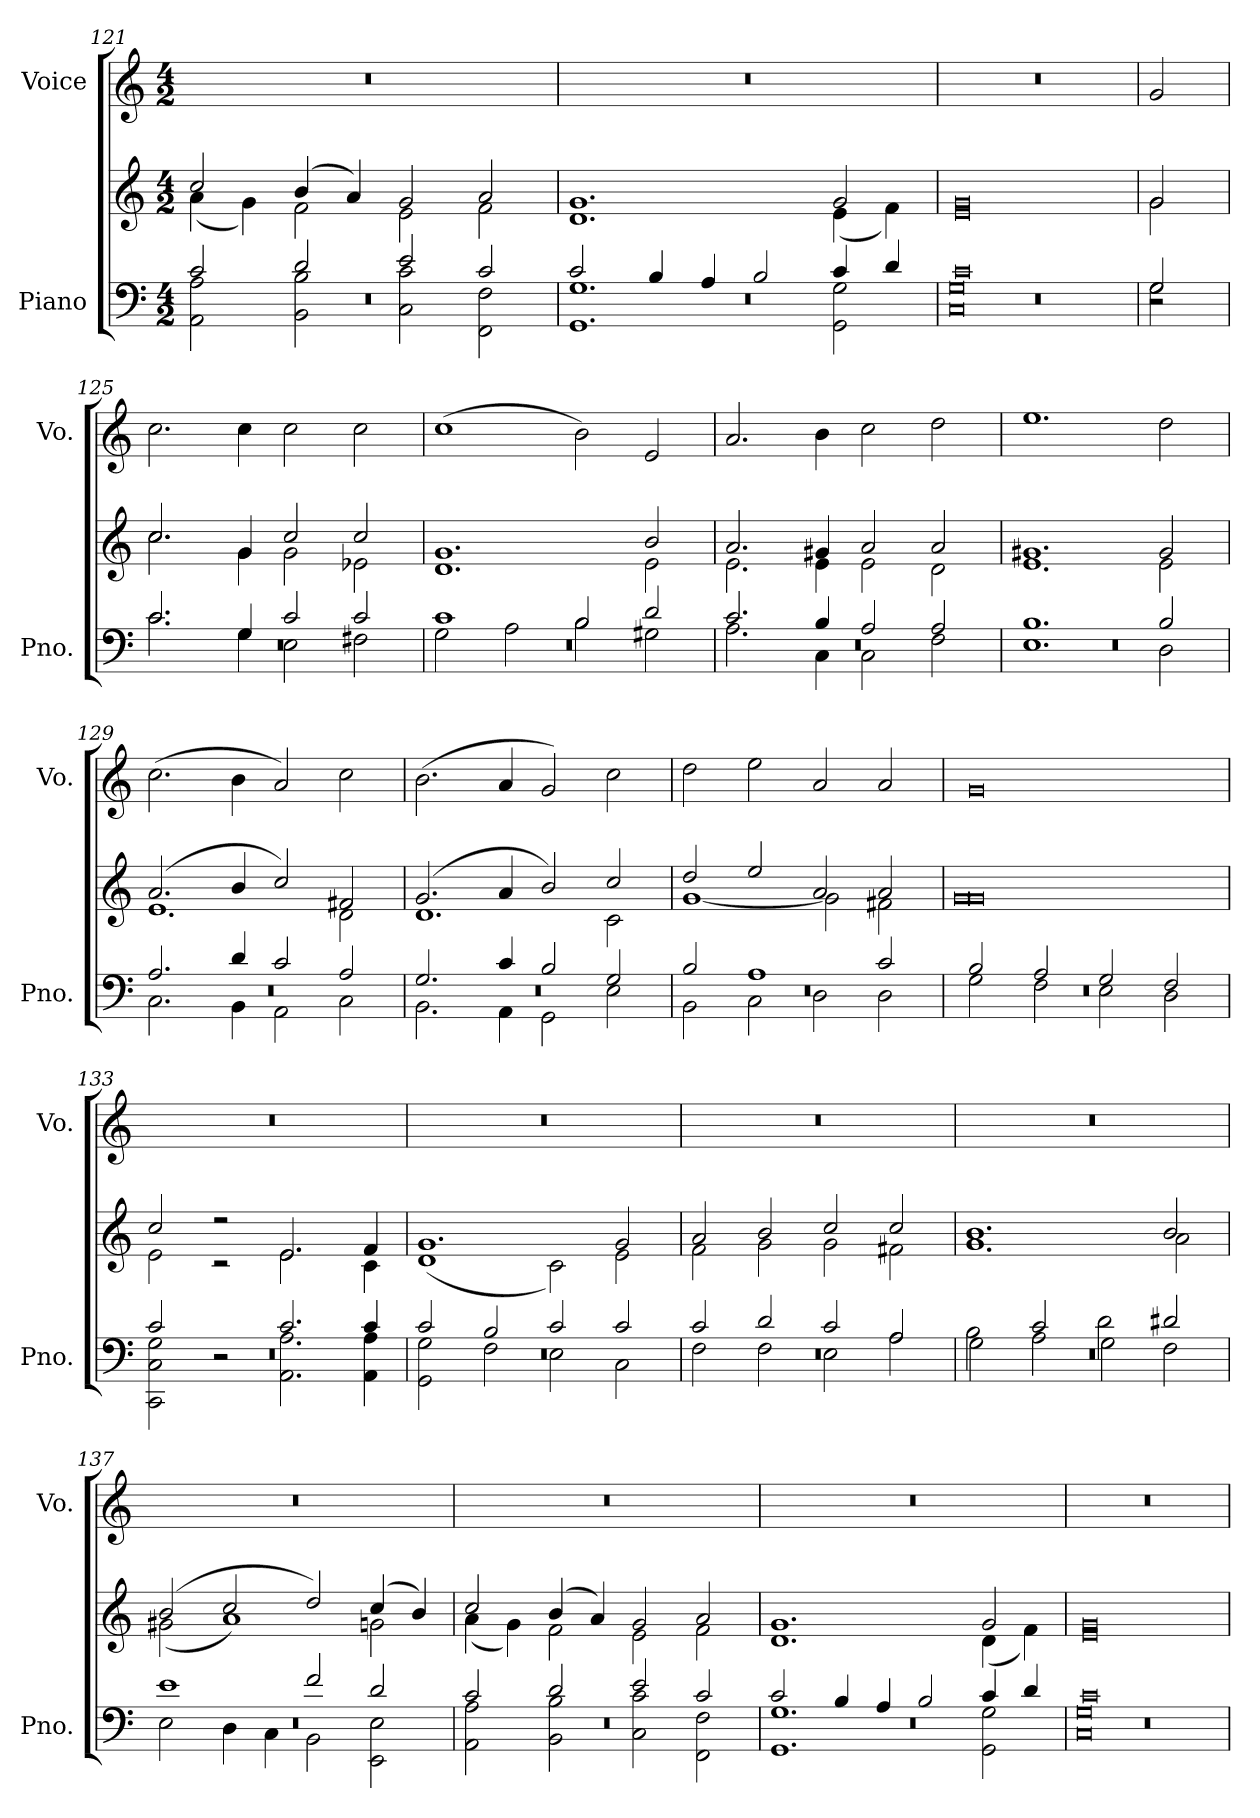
**kern	**kern	**kern
*part2	*part2	*part1
*staff3	*staff2	*staff1
*I"Piano	*	*I"Voice
*I'Pno.	*	*I'Vo.
*clefF4	*clefG2	*clefG2
*k[]	*k[]	*k[]
*C:	*C:	*C:
*M4/2	*M4/2	*M4/2
=121	=121	=121
*^	*^	*
*	*^	*	*	*
0r	2c/	2AA\ 2A\	2cc/	(4a\	0r
.	.	.	.	4g\)	.
.	2d/	2BB\ 2B\	(4b/	2f\	.
.	.	.	4a/)	.	.
.	2e/	2C\ 2c\	2g/	2e\	.
.	2c/	2FF\ 2F\	2a/	2f\	.
=122	=122	=122	=122	=122	=122
0r	2c/	1.GG 1.G	1.g	1.d	0r
.	4B/	.	.	.	.
.	4A/	.	.	.	.
.	2B/	.	.	.	.
.	4c/	2GG\ 2G\	2g/	(4e\	.
.	4d/	.	.	4f\)	.
!!LO:LB:g=z
=123	=123	=123	=123	=123	=123
0r	0c	0C 0G	0g	0e	0r
=124	=124	=124	=124	=124	=124
2r	2G/	2G\	2g/	2g\	2g/
=125	=125	=125	=125	=125	=125
0r	2.c/	2.c\	2.cc/	2.cc\	2.cc\
.	4G/	4G\	4g/	4g\	4cc\
.	2c/	2E\	2cc/	2g\	2cc\
.	2c/	2F#X\	2cc/	2e-X\	2cc\
=126	=126	=126	=126	=126	=126
0r	1c	2G\	1.g	1.d	(1cc
.	.	2A\	.	.	.
.	2B/	2B\	.	.	2b\)
.	2d/	2G#X\	2b/	2e\	2e/
=127	=127	=127	=127	=127	=127
0r	2.c/	2.A\	2.a/	2.e\	2.a/
.	4B/	4C\	4g#X/	4e\	4b\
.	2A/	2C\	2a/	2e\	2cc\
.	2A/	2F\	2a/	2d\	2dd\
=128	=128	=128	=128	=128	=128
0r	1.B	1.E	1.g#X	1.e	1.ee
.	2B/	2D\	2g#/	2e\	2dd\
=129	=129	=129	=129	=129	=129
0r	2.A/	2.C\	(2.a/	1.e	(2.cc\
.	4d/	4BB\	4b/	.	4b\
.	2c/	2AA\	2cc/)	.	2a/)
.	2A/	2C\	2f#X/	2d\	2cc\
=130	=130	=130	=130	=130	=130
0r	2.G/	2.BB\	(2.g/	1.d	(2.b\
.	4c/	4AA\	4a/	.	4a/
.	2B/	2GG\	2b/)	.	2g/)
.	2G/	2E\	2cc/	2c\	2cc\
!!LO:PB:g=z
=131	=131	=131	=131	=131	=131
0r	2B/	2BB\	2dd/	[1g	2dd\
.	1A	2C\	2ee/	.	2ee\
.	.	2D\	2a/	2g\]	2a/
.	2c/	2D\	2a/	2f#X\	2a/
=132	=132	=132	=132	=132	=132
0r	2B/	2G\	0g	0g	0g
.	2A/	2F\	.	.	.
.	2G/	2E\	.	.	.
.	2F/	2D\	.	.	.
=133	=133	=133	=133	=133	=133
0r	2c/	2CC\ 2C\ 2G\	2cc/	2e\	0r
.	2r	2r	2r	2r	.
.	2.c/	2.AA\ 2.A\	2.e/	2.e\	.
.	4c/	4AA\ 4A\	4f/	4c\	.
=134	=134	=134	=134	=134	=134
0r	2c/	2GG\ 2G\	1.g	(1d	0r
.	2B/	2F\	.	.	.
.	2c/	2E\	.	2c\)	.
.	2c/	2C\	2g/	2e\	.
=135	=135	=135	=135	=135	=135
0r	2c/	2F\	2a/	2f\	0r
.	2d/	2F\	2b/	2g\	.
.	2c/	2E\	2cc/	2g\	.
.	2A/	2A\	2cc/	2f#X\	.
=136	=136	=136	=136	=136	=136
0r	2B\	2G\	1.b	1.g	0r
.	2c/	2A\	.	.	.
.	2d\	2G\	.	.	.
.	2d#X/	2F\	2b/	2a\	.
!!LO:LB:g=z
=137	=137	=137	=137	=137	=137
0r	1e	2E\	(2b/	(2g#X\	0r
.	.	4D\	2cc/	1a)	.
.	.	4C\	.	.	.
.	2f/	2BB\	2dd/)	.	.
.	2d/	2EE\ 2E\	(4cc/	2gn\	.
.	.	.	4b/)	.	.
=138	=138	=138	=138	=138	=138
0r	2c/	2AA\ 2A\	2cc/	(4a\	0r
.	.	.	.	4g\)	.
.	2d/	2BB\ 2B\	(4b/	2f\	.
.	.	.	4a/)	.	.
.	2e/	2C\ 2c\	2g/	2e\	.
.	2c/	2FF\ 2F\	2a/	2f\	.
=139	=139	=139	=139	=139	=139
0r	2c/	1.GG 1.G	1.g	1.d	0r
.	4B/	.	.	.	.
.	4A/	.	.	.	.
.	2B/	.	.	.	.
.	4c/	2GG\ 2G\	2g/	(4d\	.
.	4d/	.	.	4f\)	.
=140	=140	=140	=140	=140	=140
0r	0c	0C 0G	0g	0e	0r
*v	*v	*v	*	*	*
*	*v	*v	*
=	=	=
*-	*-	*-
